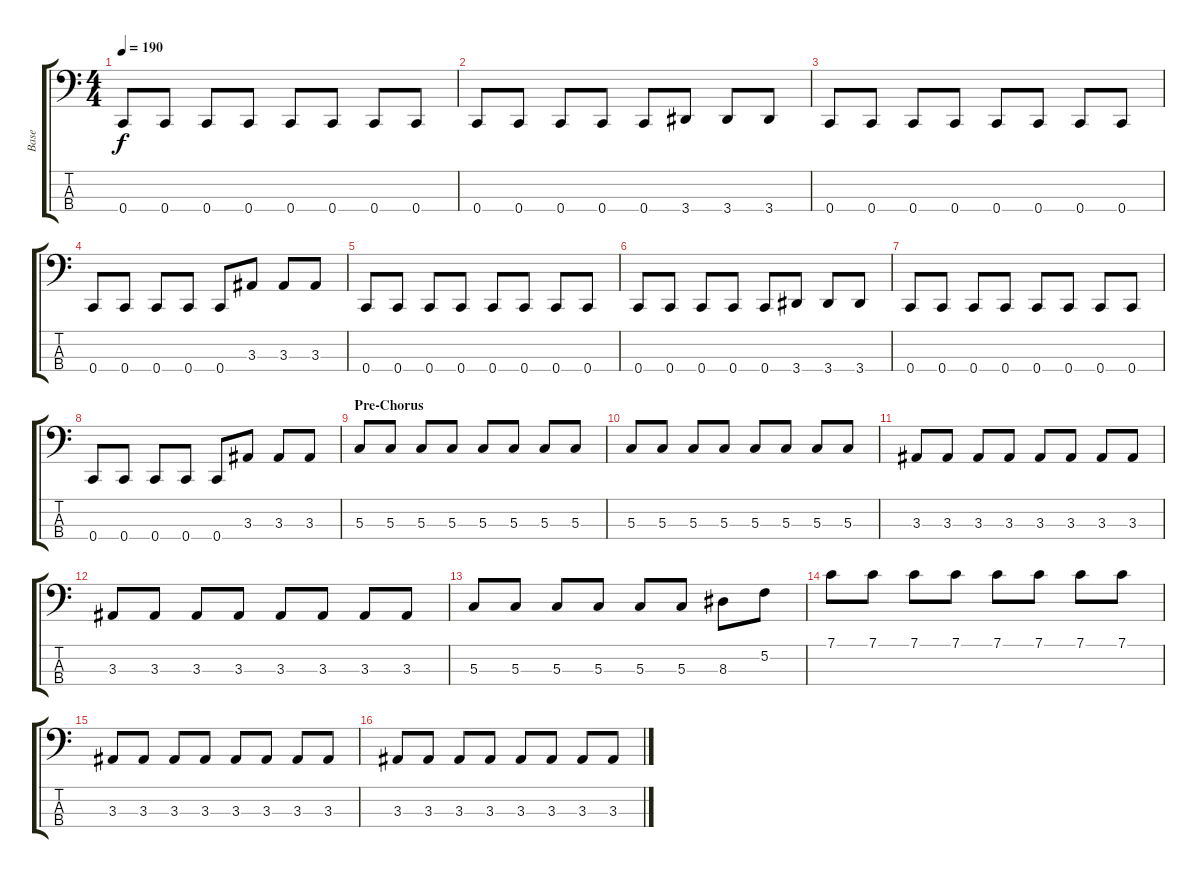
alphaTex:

\track ("Base" "Base") {instrument electricbassfinger}
\staff {score tabs}
\tuning (F2 C2 G1 C1) {hide}
\ts (4 4)
\tempo 190
\clef f4
\ks c
0.4.8{dy f} 0.4.8 0.4.8 0.4.8 0.4.8 0.4.8 0.4.8 0.4.8 |
0.4.8 0.4.8 0.4.8 0.4.8 0.4.8 3.4.8 3.4.8 3.4.8 |
0.4.8 0.4.8 0.4.8 0.4.8 0.4.8 0.4.8 0.4.8 0.4.8 |
0.4.8 0.4.8 0.4.8 0.4.8 0.4.8 3.3.8 3.3.8 3.3.8 |
0.4.8 0.4.8 0.4.8 0.4.8 0.4.8 0.4.8 0.4.8 0.4.8 |
0.4.8 0.4.8 0.4.8 0.4.8 0.4.8 3.4.8 3.4.8 3.4.8 |
0.4.8 0.4.8 0.4.8 0.4.8 0.4.8 0.4.8 0.4.8 0.4.8 |
0.4.8 0.4.8 0.4.8 0.4.8 0.4.8 3.3.8 3.3.8 3.3.8 |
\section ("" "Pre-Chorus")
5.3.8 5.3.8 5.3.8 5.3.8 5.3.8 5.3.8 5.3.8 5.3.8 |
5.3.8 5.3.8 5.3.8 5.3.8 5.3.8 5.3.8 5.3.8 5.3.8 |
3.3.8 3.3.8 3.3.8 3.3.8 3.3.8 3.3.8 3.3.8 3.3.8 |
3.3.8 3.3.8 3.3.8 3.3.8 3.3.8 3.3.8 3.3.8 3.3.8 |
5.3.8 5.3.8 5.3.8 5.3.8 5.3.8 5.3.8 8.3.8 5.2.8 |
7.1.8 7.1.8 7.1.8 7.1.8 7.1.8 7.1.8 7.1.8 7.1.8 |
3.3.8 3.3.8 3.3.8 3.3.8 3.3.8 3.3.8 3.3.8 3.3.8 |
3.3.8 3.3.8 3.3.8 3.3.8 3.3.8 3.3.8 3.3.8 3.3.8
